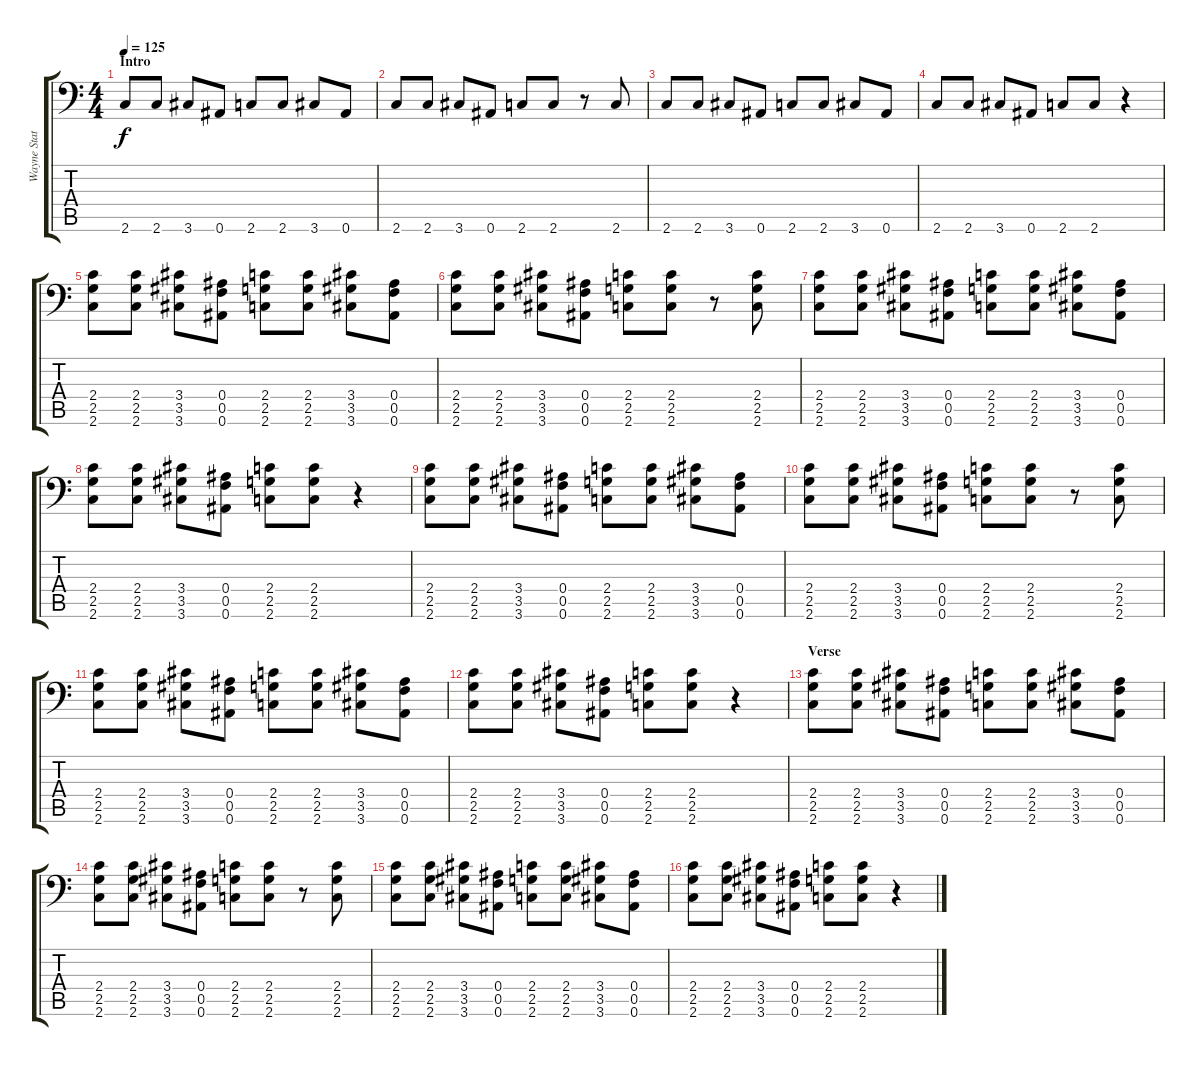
\track ("Wayne Static - Guitar" "Wayne Stat") {instrument distortionguitar}
\staff {score tabs}
\tuning (C4 G3 Eb3 Bb2 F2 Bb1) {hide}
\ts (4 4)
\section ("" "Intro")
\tempo 125
\clef f4
\ks c
2.6.8{dy f instrument distortionguitar} 2.6.8 3.6.8 0.6.8 2.6.8 2.6.8 3.6.8 0.6.8 |
2.6.8 2.6.8 3.6.8 0.6.8 2.6.8 2.6.8 r.8 2.6.8 |
2.6.8 2.6.8 3.6.8 0.6.8 2.6.8 2.6.8 3.6.8 0.6.8 |
2.6.8 2.6.8 3.6.8 0.6.8 2.6.8 2.6.8 r.4 |
(2.4 2.5 2.6).8 (2.4 2.5 2.6).8 (3.4 3.5 3.6).8 (0.4 0.5 0.6).8 (2.4 2.5 2.6).8 (2.4 2.5 2.6).8 (3.4 3.5 3.6).8 (0.4 0.5 0.6).8 |
(2.4 2.5 2.6).8 (2.4 2.5 2.6).8 (3.4 3.5 3.6).8 (0.4 0.5 0.6).8 (2.4 2.5 2.6).8 (2.4 2.5 2.6).8 r.8 (2.4 2.5 2.6).8 |
(2.4 2.5 2.6).8 (2.4 2.5 2.6).8 (3.4 3.5 3.6).8 (0.4 0.5 0.6).8 (2.4 2.5 2.6).8 (2.4 2.5 2.6).8 (3.4 3.5 3.6).8 (0.4 0.5 0.6).8 |
(2.4 2.5 2.6).8 (2.4 2.5 2.6).8 (3.4 3.5 3.6).8 (0.4 0.5 0.6).8 (2.4 2.5 2.6).8 (2.4 2.5 2.6).8 r.4 |
(2.4 2.5 2.6).8 (2.4 2.5 2.6).8 (3.4 3.5 3.6).8 (0.4 0.5 0.6).8 (2.4 2.5 2.6).8 (2.4 2.5 2.6).8 (3.4 3.5 3.6).8 (0.4 0.5 0.6).8 |
(2.4 2.5 2.6).8 (2.4 2.5 2.6).8 (3.4 3.5 3.6).8 (0.4 0.5 0.6).8 (2.4 2.5 2.6).8 (2.4 2.5 2.6).8 r.8 (2.4 2.5 2.6).8 |
(2.4 2.5 2.6).8 (2.4 2.5 2.6).8 (3.4 3.5 3.6).8 (0.4 0.5 0.6).8 (2.4 2.5 2.6).8 (2.4 2.5 2.6).8 (3.4 3.5 3.6).8 (0.4 0.5 0.6).8 |
(2.4 2.5 2.6).8 (2.4 2.5 2.6).8 (3.4 3.5 3.6).8 (0.4 0.5 0.6).8 (2.4 2.5 2.6).8 (2.4 2.5 2.6).8 r.4 |
\section ("" "Verse")
(2.4 2.5 2.6).8 (2.4 2.5 2.6).8 (3.4 3.5 3.6).8 (0.4 0.5 0.6).8 (2.4 2.5 2.6).8 (2.4 2.5 2.6).8 (3.4 3.5 3.6).8 (0.4 0.5 0.6).8 |
(2.4 2.5 2.6).8 (2.4 2.5 2.6).8 (3.4 3.5 3.6).8 (0.4 0.5 0.6).8 (2.4 2.5 2.6).8 (2.4 2.5 2.6).8 r.8 (2.4 2.5 2.6).8 |
(2.4 2.5 2.6).8 (2.4 2.5 2.6).8 (3.4 3.5 3.6).8 (0.4 0.5 0.6).8 (2.4 2.5 2.6).8 (2.4 2.5 2.6).8 (3.4 3.5 3.6).8 (0.4 0.5 0.6).8 |
(2.4 2.5 2.6).8 (2.4 2.5 2.6).8 (3.4 3.5 3.6).8 (0.4 0.5 0.6).8 (2.4 2.5 2.6).8 (2.4 2.5 2.6).8 r.4
